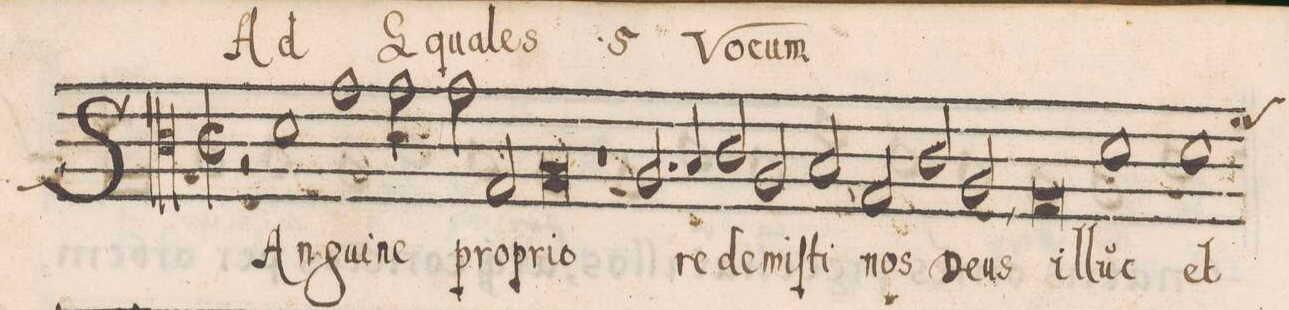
**kern	**text
*I"TENOR	*
*clefC3	*
*k[]	*
*met(c|)	*
*M2/1	*
2r	.
1d	SAn-
1g	-gui-
=2	=2
2g\	-ne
2g\	pro-
2G/	-pri-
=3	=3
0A	-o
=4	=4
1r	.
2.A/	re-
4B/	.
=5	=5
2c/	-de-
2A/	-mi-
2B,/	-ſti
2G/	nos
=6	=6
2c/	De-
2A,/	-us
0G	il-
=7	=7
1d	-luc
=8	=8
*custos:f	*
1d	et
*-	*-
